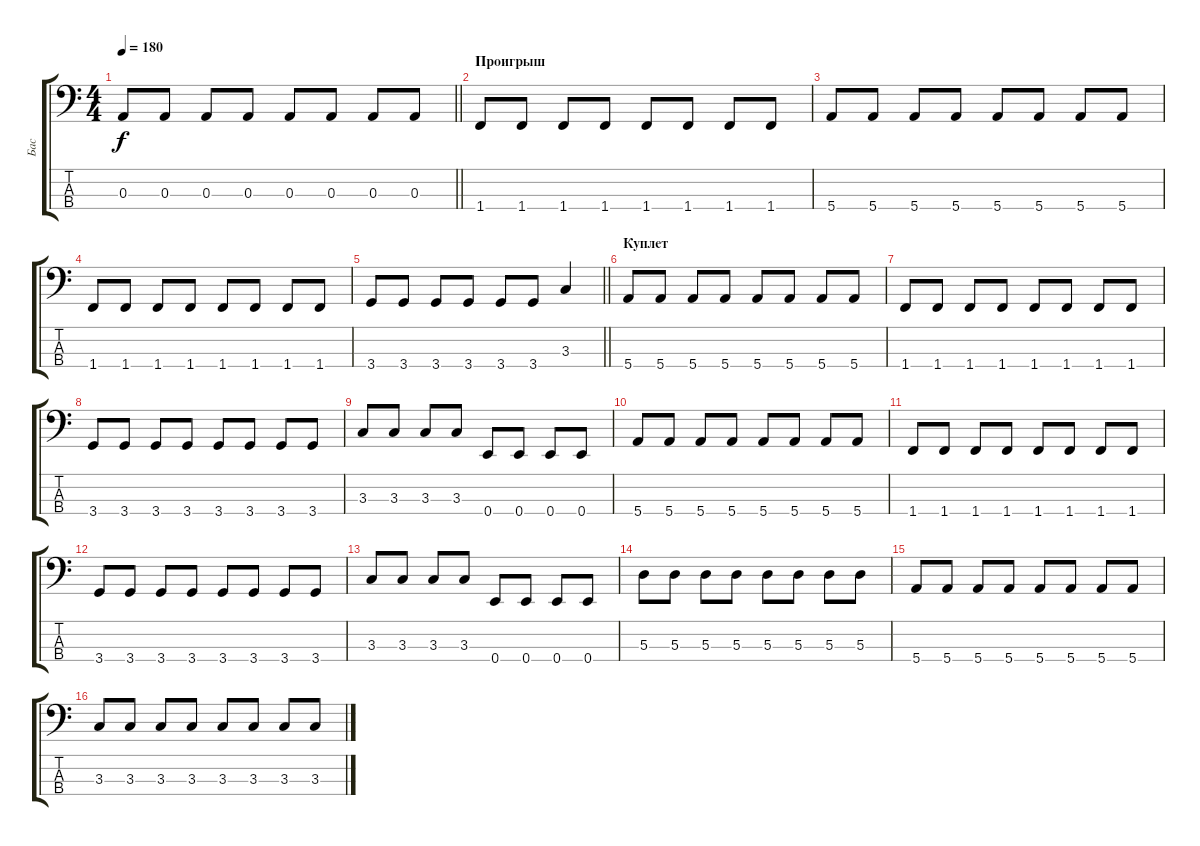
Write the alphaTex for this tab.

\track ("Бас" "Бас") {instrument electricbassfinger}
\staff {score tabs}
\tuning (G2 D2 A1 E1) {hide}
\ts (4 4)
\tempo 180
\clef f4
\barLineRight lightlight
\ks c
0.3.8{dy f} 0.3.8 0.3.8 0.3.8 0.3.8 0.3.8 0.3.8 0.3.8 |
\section ("" "Проигрыш")
1.4.8 1.4.8 1.4.8 1.4.8 1.4.8 1.4.8 1.4.8 1.4.8 |
5.4.8 5.4.8 5.4.8 5.4.8 5.4.8 5.4.8 5.4.8 5.4.8 |
1.4.8 1.4.8 1.4.8 1.4.8 1.4.8 1.4.8 1.4.8 1.4.8 |
\barLineRight lightlight
3.4.8 3.4.8 3.4.8 3.4.8 3.4.8 3.4.8 3.3.4 |
\section ("" "Куплет")
5.4.8 5.4.8 5.4.8 5.4.8 5.4.8 5.4.8 5.4.8 5.4.8 |
1.4.8 1.4.8 1.4.8 1.4.8 1.4.8 1.4.8 1.4.8 1.4.8 |
3.4.8 3.4.8 3.4.8 3.4.8 3.4.8 3.4.8 3.4.8 3.4.8 |
3.3.8 3.3.8 3.3.8 3.3.8 0.4.8 0.4.8 0.4.8 0.4.8 |
5.4.8 5.4.8 5.4.8 5.4.8 5.4.8 5.4.8 5.4.8 5.4.8 |
1.4.8 1.4.8 1.4.8 1.4.8 1.4.8 1.4.8 1.4.8 1.4.8 |
3.4.8 3.4.8 3.4.8 3.4.8 3.4.8 3.4.8 3.4.8 3.4.8 |
3.3.8 3.3.8 3.3.8 3.3.8 0.4.8 0.4.8 0.4.8 0.4.8 |
5.3.8 5.3.8 5.3.8 5.3.8 5.3.8 5.3.8 5.3.8 5.3.8 |
5.4.8 5.4.8 5.4.8 5.4.8 5.4.8 5.4.8 5.4.8 5.4.8 |
3.3.8 3.3.8 3.3.8 3.3.8 3.3.8 3.3.8 3.3.8 3.3.8
